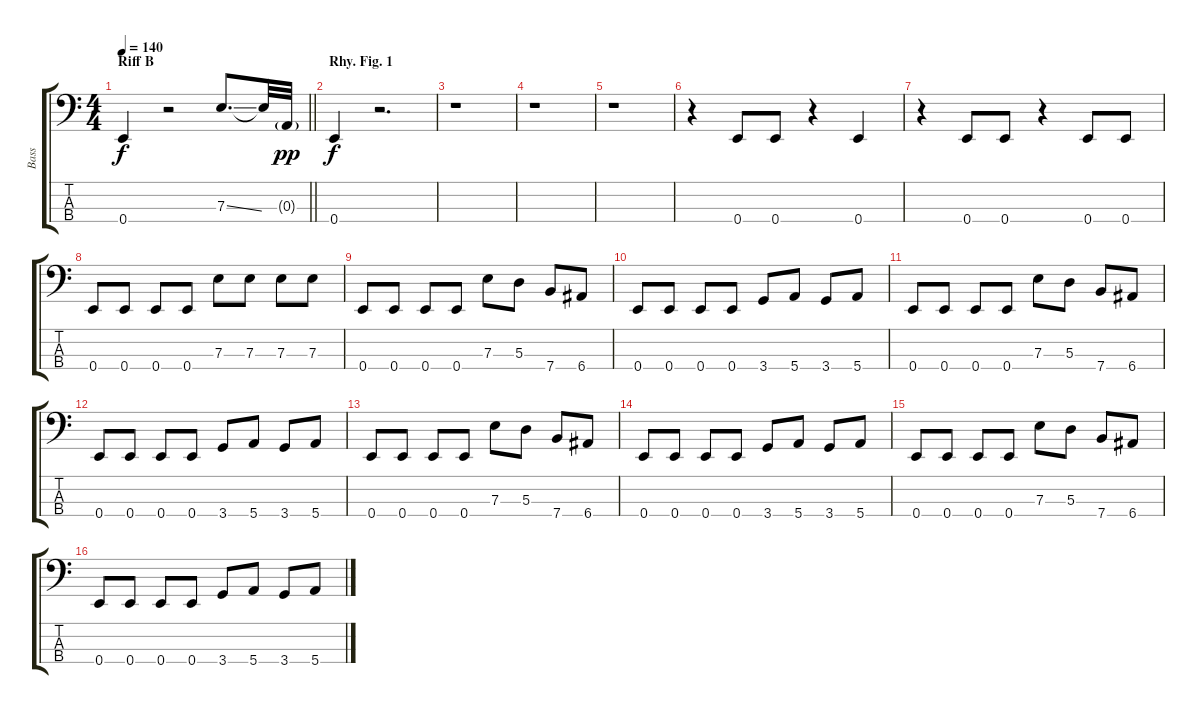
\track ("Bass" "Bass") {instrument electricbassfinger}
\staff {score tabs}
\tuning (G2 D2 A1 E1) {hide}
\ts (4 4)
\section ("" "Riff B")
\tempo 140
\clef f4
\barLineRight lightlight
\ks c
0.4.4{dy f} r.2 7.3{ss}.8{d} 7.3{t}.32 0.3{g}.32{dy pp} |
\section ("" "Rhy. Fig. 1")
0.4.4{dy f} r.2{d} |
r.1 |
r.1 |
r.1 |
r.4 0.4.8 0.4.8 r.4 0.4.4 |
r.4 0.4.8 0.4.8 r.4 0.4.8 0.4.8 |
0.4.8 0.4.8 0.4.8 0.4.8 7.3.8 7.3.8 7.3.8 7.3.8 |
0.4.8 0.4.8 0.4.8 0.4.8 7.3.8 5.3.8 7.4.8 6.4.8 |
0.4.8 0.4.8 0.4.8 0.4.8 3.4.8 5.4.8 3.4.8 5.4.8 |
0.4.8 0.4.8 0.4.8 0.4.8 7.3.8 5.3.8 7.4.8 6.4.8 |
0.4.8 0.4.8 0.4.8 0.4.8 3.4.8 5.4.8 3.4.8 5.4.8 |
0.4.8 0.4.8 0.4.8 0.4.8 7.3.8 5.3.8 7.4.8 6.4.8 |
0.4.8 0.4.8 0.4.8 0.4.8 3.4.8 5.4.8 3.4.8 5.4.8 |
0.4.8 0.4.8 0.4.8 0.4.8 7.3.8 5.3.8 7.4.8 6.4.8 |
0.4.8 0.4.8 0.4.8 0.4.8 3.4.8 5.4.8 3.4.8 5.4.8
